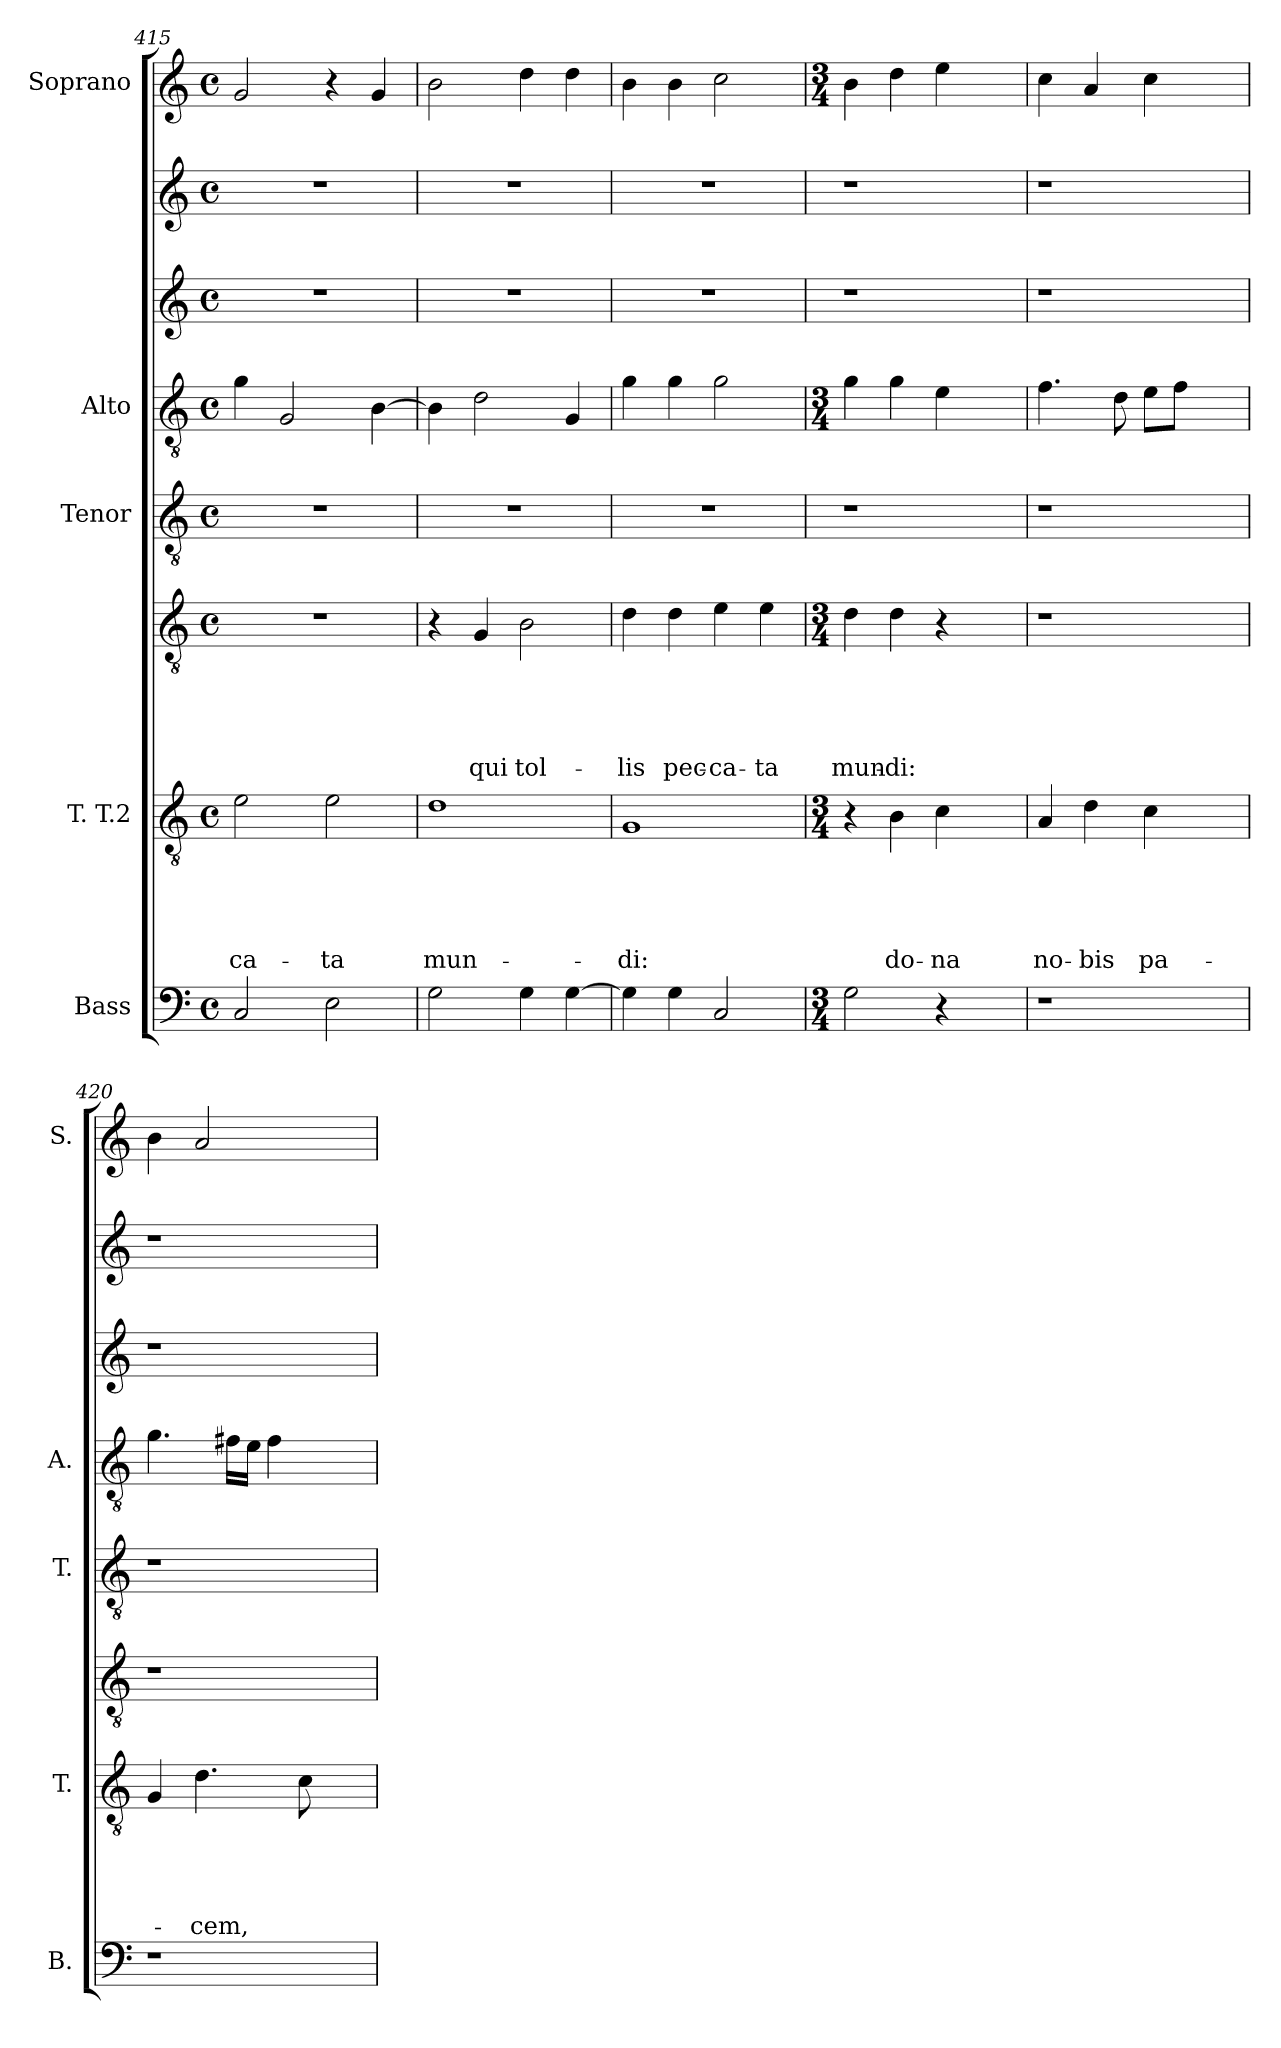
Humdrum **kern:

**kern	**kern	**text	**text	**text	**text	**text	**kern	**text	**text	**text	**text	**text	**kern	**kern	**kern	**kern	**kern
*part7	*part6	*part6	*part6	*part6	*part6	*part6	*part6	*part6	*part6	*part6	*part6	*part6	*part5	*part4	*part3	*part2	*part1
*staff8	*staff7	*staff7	*staff7	*staff7	*staff7	*staff7	*staff6	*staff6	*staff6	*staff6	*staff6	*staff6	*staff5	*staff4	*staff3	*staff2	*staff1
*I"Bass	*I"T. T.2	*	*	*	*	*	*	*	*	*	*	*	*I"Tenor	*I"Alto	*	*	*I"Soprano
*I'B.	*I'T.	*	*	*	*	*	*	*	*	*	*	*	*I'T.	*I'A.	*	*	*I'S.
*clefF4	*clefGv2	*	*	*	*	*	*clefGv2	*	*	*	*	*	*clefGv2	*clefGv2	*clefG2	*clefG2	*clefG2
*k[]	*k[]	*	*	*	*	*	*k[]	*	*	*	*	*	*k[]	*k[]	*k[]	*k[]	*k[]
*C:	*C:	*	*	*	*	*	*C:	*	*	*	*	*	*C:	*C:	*C:	*C:	*C:
*M4/4	*M4/4	*	*	*	*	*	*M4/4	*	*	*	*	*	*M4/4	*M4/4	*M4/4	*M4/4	*M4/4
*met(c)	*met(c)	*	*	*	*	*	*met(c)	*	*	*	*	*	*met(c)	*met(c)	*met(c)	*met(c)	*met(c)
=415	=415	=415	=415	=415	=415	=415	=415	=415	=415	=415	=415	=415	=415	=415	=415	=415	=415
!	!	!	!	!	!	!LO:LY:b	!	!	!	!	!	!	!	!	!	!	!
2C/	2e\	.	.	.	.	-ca-	1r	.	.	.	.	.	1r	4g\	1r	1r	2g/
.	.	.	.	.	.	.	.	.	.	.	.	.	.	2G/	.	.	.
!	!	!	!	!	!	!LO:LY:b	!	!	!	!	!	!	!	!	!	!	!
2E\	2e\	.	.	.	.	-ta	.	.	.	.	.	.	.	.	.	.	4r
.	.	.	.	.	.	.	.	.	.	.	.	.	.	[<4B\	.	.	4g/
!!LO:PB:g=z
=416	=416	=416	=416	=416	=416	=416	=416	=416	=416	=416	=416	=416	=416	=416	=416	=416	=416
!	!	!	!	!	!	!LO:LY:b	!	!	!	!	!	!	!	!	!	!	!
2G\	1d	.	.	.	.	-mun-	4r	.	.	.	.	.	1r	4B\]	1r	1r	2b\
!	!	!	!	!	!	!	!	!	!	!	!	!LO:LY:b	!	!	!	!	!
.	.	.	.	.	.	.	4G/	.	.	.	.	qui	.	2d\	.	.	.
!	!	!	!	!	!	!	!	!	!	!	!	!LO:LY:b	!	!	!	!	!
4G\	.	.	.	.	.	.	2B\	.	.	.	.	tol-	.	.	.	.	4dd\
[>4G\	.	.	.	.	.	.	.	.	.	.	.	.	.	4G/	.	.	4dd\
=417	=417	=417	=417	=417	=417	=417	=417	=417	=417	=417	=417	=417	=417	=417	=417	=417	=417
!	!	!	!	!	!	!LO:LY:b	!	!	!	!	!	!LO:LY:b	!	!	!	!	!
4G\]	1G	.	.	.	.	di:	4d\	.	.	.	.	-lis	1r	4g\	1r	1r	4b\
!	!	!	!	!	!	!	!	!	!	!	!	!LO:LY:b	!	!	!	!	!
4G\	.	.	.	.	.	.	4d\	.	.	.	.	pec-	.	4g\	.	.	4b\
!	!	!	!	!	!	!	!	!	!	!	!	!LO:LY:b	!	!	!	!	!
2C/	.	.	.	.	.	.	4e\	.	.	.	.	-ca-	.	2g\	.	.	2cc\
!	!	!	!	!	!	!	!	!	!	!	!	!LO:LY:b	!	!	!	!	!
.	.	.	.	.	.	.	4e\	.	.	.	.	-ta	.	.	.	.	.
=418	=418	=418	=418	=418	=418	=418	=418	=418	=418	=418	=418	=418	=418	=418	=418	=418	=418
*M3/4	*M3/4	*	*	*	*	*	*M3/4	*	*	*	*	*	*	*M3/4	*	*	*M3/4
!	!	!	!	!	!	!	!	!	!	!	!	!LO:LY:b	!	!	!	!	!
2G\	4r	.	.	.	.	.	4d\	.	.	.	.	mun-	1r	4g\	1r	1r	4b\
!	!	!	!	!	!	!LO:LY:b	!	!	!	!	!	!LO:LY:b	!	!	!	!	!
.	4B\	.	.	.	.	do-	4d\	.	.	.	.	-di:	.	4g\	.	.	4dd\
!	!	!	!	!	!	!LO:LY:b	!	!	!	!	!	!	!	!	!	!	!
4r	4c\	.	.	.	.	-na	4r	.	.	.	.	.	.	4e\	.	.	4ee\
4ryy	4ryy	.	.	.	.	.	4ryy	.	.	.	.	.	.	4ryy	.	.	4ryy
=419	=419	=419	=419	=419	=419	=419	=419	=419	=419	=419	=419	=419	=419	=419	=419	=419	=419
!LO:N:vis=1	!	!	!	!	!	!LO:LY:b	!LO:N:vis=1	!	!	!	!	!	!	!	!	!	!
2.r	4A/	.	.	.	.	no-	2.r	.	.	.	.	.	1r	4.f\	1r	1r	4cc\
!	!	!	!	!	!	!LO:LY:b	!	!	!	!	!	!	!	!	!	!	!
.	4d\	.	.	.	.	-bis	.	.	.	.	.	.	.	.	.	.	4a/
.	.	.	.	.	.	.	.	.	.	.	.	.	.	8d\	.	.	.
!	!	!	!	!	!	!LO:LY:b	!	!	!	!	!	!	!	!	!	!	!
.	4c\	.	.	.	.	pa-	.	.	.	.	.	.	.	8e\L	.	.	4cc\
.	.	.	.	.	.	.	.	.	.	.	.	.	.	8f\J	.	.	.
4ryy	4ryy	.	.	.	.	.	4ryy	.	.	.	.	.	.	4ryy	.	.	4ryy
!!LO:LB:g=z
=420	=420	=420	=420	=420	=420	=420	=420	=420	=420	=420	=420	=420	=420	=420	=420	=420	=420
!LO:N:vis=1	!	!	!	!	!	!	!LO:N:vis=1	!	!	!	!	!	!	!	!	!	!
2.r	4G/	.	.	.	.	.	2.r	.	.	.	.	.	1r	4.g\	1r	1r	4b\
!	!	!	!	!	!	!LO:LY:b	!	!	!	!	!	!	!	!	!	!	!
.	4.d\	.	.	.	.	-cem,	.	.	.	.	.	.	.	.	.	.	2a/
.	.	.	.	.	.	.	.	.	.	.	.	.	.	16f#X\LL	.	.	.
.	.	.	.	.	.	.	.	.	.	.	.	.	.	16e\JJ	.	.	.
.	.	.	.	.	.	.	.	.	.	.	.	.	.	4f#\	.	.	.
.	8c\	.	.	.	.	.	.	.	.	.	.	.	.	.	.	.	.
4ryy	4ryy	.	.	.	.	.	4ryy	.	.	.	.	.	.	4ryy	.	.	4ryy
=	=	=	=	=	=	=	=	=	=	=	=	=	=	=	=	=	=
*-	*-	*-	*-	*-	*-	*-	*-	*-	*-	*-	*-	*-	*-	*-	*-	*-	*-
